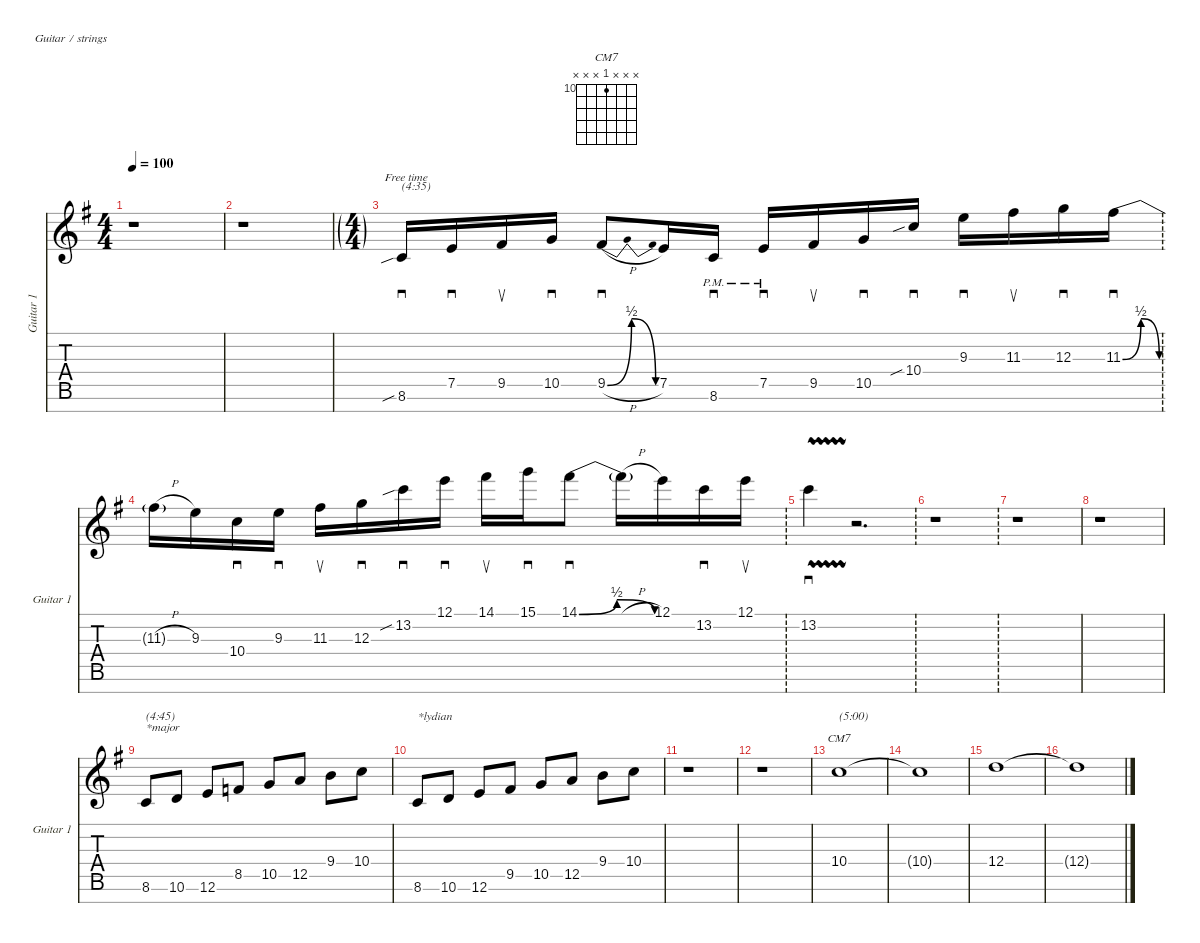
\defaultSystemsLayout 4
\hideDynamics
\bracketExtendMode nobrackets
\singleTrackTrackNamePolicy allsystems
\multiTrackTrackNamePolicy allsystems
\firstSystemTrackNameMode fullname
\otherSystemsTrackNameMode fullname
\otherSystemsTrackNameOrientation horizontal
\track ("Guitar 1" "od.guit.") {defaultSystemsLayout 2 instrument overdrivenguitar}
\staff {score tabs}
\tuning (E4 B3 G3 D3 A2 E2 B1)
\chord ("CM7" x x x 10 x x x) {firstfret 10 showfingering false}
\ts (4 4)
\tempo 100
\clef g2
\scale
1.03916
\ks g
r.1{dy mf beam Down} |
\scale
0.960836 r.1{beam Down} |
\ft
\scale
1.06524 8.6{sib acc forcenatural}.16{sd txt "(4:35)" beam Up} 7.5{acc forcenatural}.16{sd beam Up} 9.5{acc #}.16{su beam Up} 10.5{acc forcenatural}.16{sd beam Up} 9.5{be (bendrelease 6.6 0 16.8 2 20.4 2 30 0) h acc #}.8{sd beam Up} 7.5{acc forcenatural}.16{beam Up} 8.6{pm acc forcenatural}.16{sd beam Up} 7.5{pm acc forcenatural}.16{sd beam Up} 9.5{acc #}.16{su beam Up} 10.5{acc forcenatural}.16{sd beam Up} 10.4{sib acc forcenatural}.16{sd beam Up} 9.3{acc forcenatural}.16{sd beam Down} 11.3{acc #}.16{su beam Down} 12.3{acc forcenatural}.16{sd beam Down} 11.3{be (bendrelease 0 0 12.6 2 20.4 2 30 0) acc #}.16{sd beam Down} |
\ft
\scale
0.934757 11.3{h t acc #}.16{beam Down} 9.3{acc forcenatural}.16{beam Down} 10.4{acc forcenatural}.16{sd beam Down} 9.3{acc forcenatural}.16{sd beam Down} 11.3{acc #}.16{su beam Down} 12.3{acc forcenatural}.16{sd beam Down} 13.2{sib acc forcenatural}.16{sd beam Down} 12.1{acc forcenatural}.16{sd beam Down} 14.1{acc #}.16{su beam Down} 15.1{acc forcenatural}.16{sd beam Down} 14.1{be (bendrelease 0 0 11.4 2 48.6 2 59.4 0) acc #}.8{sd beam Down} 14.1{h t acc #}.16{beam Down} 12.1{acc forcenatural}.16{beam Down} 13.2{acc forcenatural}.16{sd beam Down} 12.1{acc forcenatural}.16{su beam Down} |
\ft
\scale
1.03916 13.2{vw acc forcenatural}.4{sd beam Down} r.2{d beam Down} |
\ft
\scale
0.960836 r.1{beam Down} |
\scale
1.03916 r.1{beam Down} |
\scale
0.960836 r.1{beam Down} |
\scale
1.03916 8.6{acc forcenatural}.8{txt "(4:45)\n*major" beam Up} 10.6{acc forcenatural}.8{beam Up} 12.6{acc forcenatural}.8{beam Up} 8.5{acc forcenatural}.8{beam Up} 10.5{acc forcenatural}.8{beam Up} 12.5{acc forcenatural}.8{beam Up} 9.4{acc forcenatural}.8{beam Down} 10.4{acc forcenatural}.8{beam Down} |
\scale
0.960836 8.6{acc forcenatural}.8{txt "*lydian" beam Up} 10.6{acc forcenatural}.8{beam Up} 12.6{acc forcenatural}.8{beam Up} 9.5{acc #}.8{beam Up} 10.5{acc forcenatural}.8{beam Up} 12.5{acc forcenatural}.8{beam Up} 9.4{acc forcenatural}.8{beam Down} 10.4{acc forcenatural}.8{beam Down} |
\scale
1.03916 r.1{beam Down} |
\scale
0.960836 r.1{beam Down} |
\scale
1.03916 10.4{acc forcenatural}.1{ch "CM7" txt "(5:00)" beam Down} |
\scale
0.960836 10.4{t acc forcenatural}.1{beam Down} |
\scale
1.03916 12.4{acc forcenatural}.1{beam Down} |
\scale
0.960836 12.4{t acc forcenatural}.1{beam Down}
